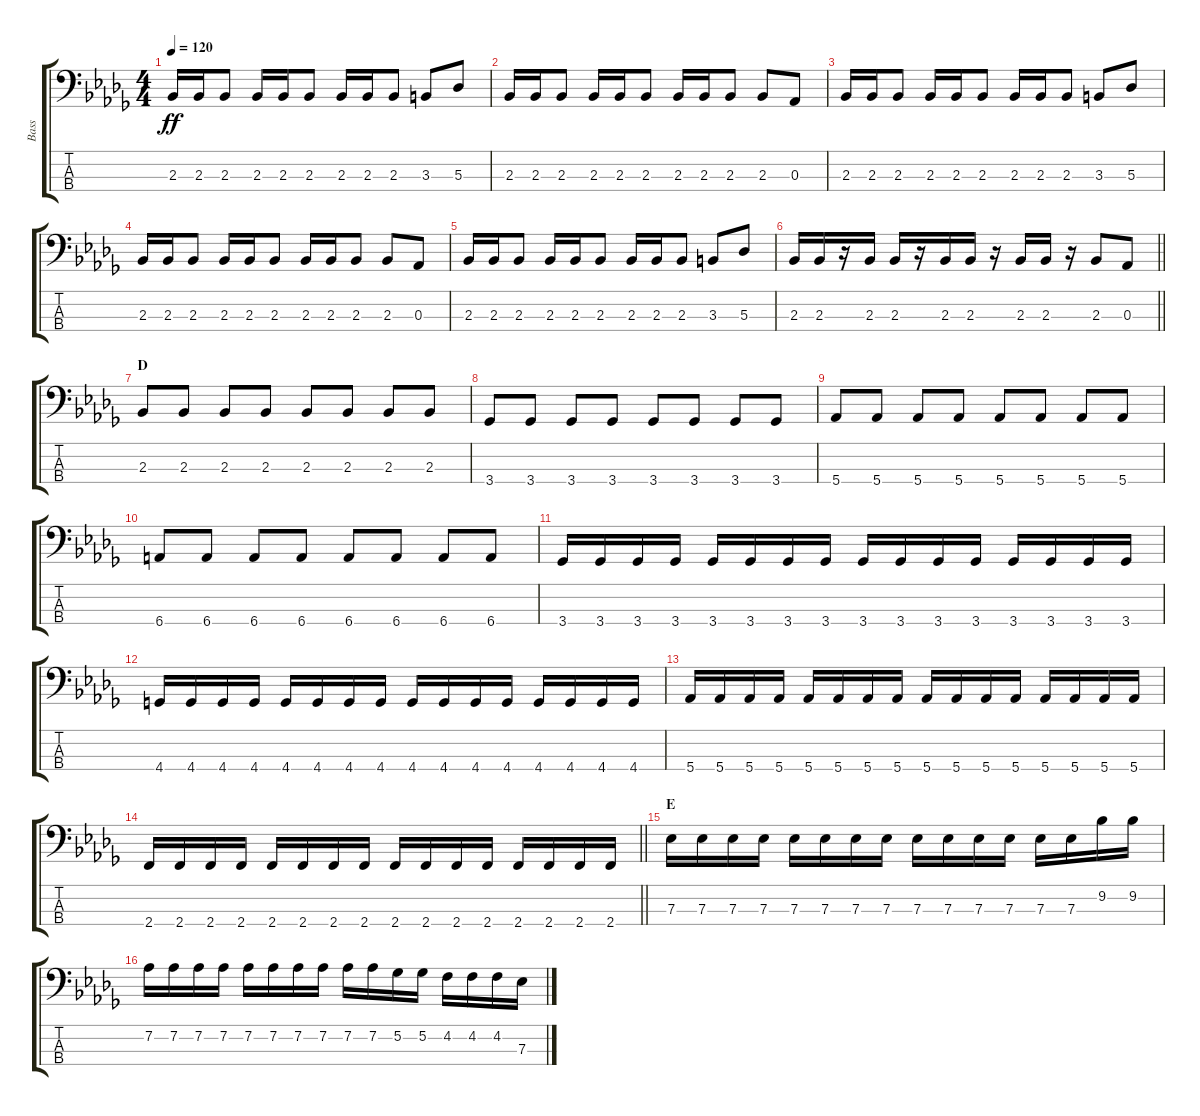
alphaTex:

\track ("Bass" "Bass") {instrument electricbasspick}
\staff {score tabs}
\tuning (Gb2 Db2 Ab1 Eb1) {hide}
\ts (4 4)
\tempo 120
\clef f4
\ks db
2.3.16{dy ff} 2.3.16 2.3.8 2.3.16 2.3.16 2.3.8 2.3.16 2.3.16 2.3.8 3.3.8 5.3.8 |
2.3.16 2.3.16 2.3.8 2.3.16 2.3.16 2.3.8 2.3.16 2.3.16 2.3.8 2.3.8 0.3.8 |
2.3.16 2.3.16 2.3.8 2.3.16 2.3.16 2.3.8 2.3.16 2.3.16 2.3.8 3.3.8 5.3.8 |
2.3.16 2.3.16 2.3.8 2.3.16 2.3.16 2.3.8 2.3.16 2.3.16 2.3.8 2.3.8 0.3.8 |
2.3.16 2.3.16 2.3.8 2.3.16 2.3.16 2.3.8 2.3.16 2.3.16 2.3.8 3.3.8 5.3.8 |
\barLineRight lightlight
2.3.16 2.3.16 r.16 2.3.16 2.3.16 r.16 2.3.16 2.3.16 r.16 2.3.16 2.3.16 r.16 2.3.8 0.3.8 |
\section ("" "D")
2.3.8 2.3.8 2.3.8 2.3.8 2.3.8 2.3.8 2.3.8 2.3.8 |
3.4.8 3.4.8 3.4.8 3.4.8 3.4.8 3.4.8 3.4.8 3.4.8 |
5.4.8 5.4.8 5.4.8 5.4.8 5.4.8 5.4.8 5.4.8 5.4.8 |
6.4.8 6.4.8 6.4.8 6.4.8 6.4.8 6.4.8 6.4.8 6.4.8 |
3.4.16 3.4.16 3.4.16 3.4.16 3.4.16 3.4.16 3.4.16 3.4.16 3.4.16 3.4.16 3.4.16 3.4.16 3.4.16 3.4.16 3.4.16 3.4.16 |
4.4.16 4.4.16 4.4.16 4.4.16 4.4.16 4.4.16 4.4.16 4.4.16 4.4.16 4.4.16 4.4.16 4.4.16 4.4.16 4.4.16 4.4.16 4.4.16 |
5.4.16 5.4.16 5.4.16 5.4.16 5.4.16 5.4.16 5.4.16 5.4.16 5.4.16 5.4.16 5.4.16 5.4.16 5.4.16 5.4.16 5.4.16 5.4.16 |
\barLineRight lightlight
2.4.16 2.4.16 2.4.16 2.4.16 2.4.16 2.4.16 2.4.16 2.4.16 2.4.16 2.4.16 2.4.16 2.4.16 2.4.16 2.4.16 2.4.16 2.4.16 |
\section ("" "E")
7.3.16 7.3.16 7.3.16 7.3.16 7.3.16 7.3.16 7.3.16 7.3.16 7.3.16 7.3.16 7.3.16 7.3.16 7.3.16 7.3.16 9.2.16 9.2.16 |
7.2.16 7.2.16 7.2.16 7.2.16 7.2.16 7.2.16 7.2.16 7.2.16 7.2.16 7.2.16 5.2.16 5.2.16 4.2.16 4.2.16 4.2.16 7.3.16
